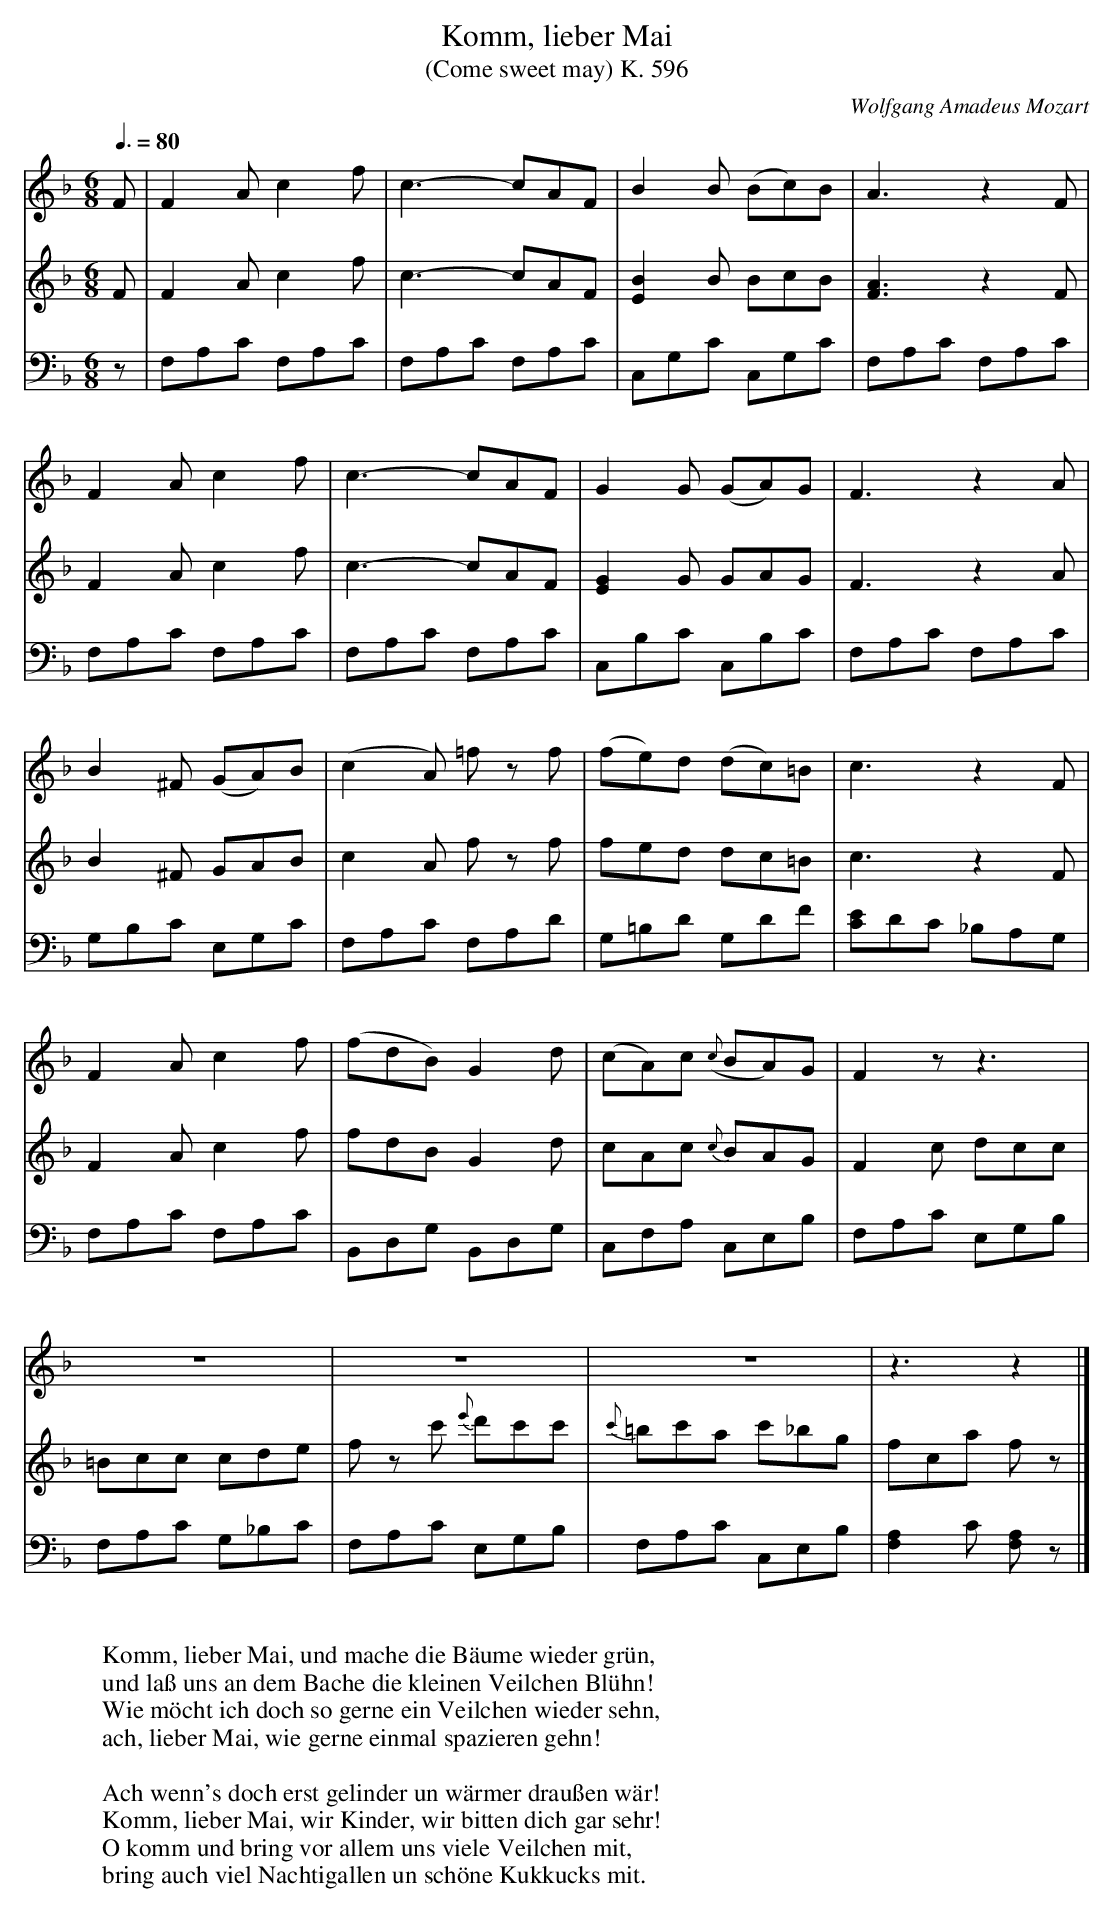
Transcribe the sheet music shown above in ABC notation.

X:1
T:Komm, lieber Mai
T:(Come sweet may) K. 596
C:Wolfgang Amadeus Mozart
V:1 Program 1 71 %Clarinet
V:2 Program 2 0 %Piano
V:3 Program 2 0 bass %Piano
M:6/8
L:1/8
Q:3/8=80
K:F
V:1
F|F2Ac2f|c3-cAF|B2B (Bc)B|A3 z2 F|
V:2
F|F2Ac2f|c3-cAF|[E2B2]B BcB|[F3A3] z2 F|
V:3
z|F,A,C F,A,C|F,A,C F,A,C|C,G,C C,G,C|F,A,C F,A,C|
V:1
F2Ac2f|c3-cAF|G2G (GA)G|F3 z2 A|
V:2
F2A c2f|c3-cAF|[E2G2]G GAG|F3z2A|
V:3
F,A,C F,A,C|F,A,C F,A,C|C,B,C C,B,C|F,A,C F,A,C|
V:1
B2 ^F (GA)B|(c2A) =f z f|(fe)d (dc)=B|c3 z2 F|
V:2
B2^F GAB|c2A f z f|fed dc=B|c3 z2 F|
V:3
G,B,C E,G,C|F,A,C F,A,D|G,=B,D G,DF|[CE]DC _B,A,G,|
V:1
F2Ac2f|(fdB)G2d|(cA)c ({c}BA)G|F2 z z3|
V:2
F2Ac2f|fdBG2d|cAc {c}BAG|F2 c dcc|
V:3
F,A,C F,A,C|B,,D,G, B,,D,G,|C,F,A, C,E,B,|F,A,C E,G,B,|
V:1
z6|z6|z6|z3 z2|]
V:2
=Bcc cde|f z c' {e'}d'c'c'|{c'}=bc'a c'_bg|fca f z|]
V:3
F,A,C G,_B,C|F,A,C E,G,B,|F,A,C C,E,B,|[F,2A,2]C [F,A,] z|]
W:
W:Komm, lieber Mai, und mache die Bäume wieder grün,
W:und laß uns an dem Bache die kleinen Veilchen Blühn!
W:Wie möcht ich doch so gerne ein Veilchen wieder sehn,
W:ach, lieber Mai, wie gerne einmal spazieren gehn!
W:
W:Ach wenn's doch erst gelinder un wärmer draußen wär!
W:Komm, lieber Mai, wir Kinder, wir bitten dich gar sehr!
W:O komm und bring vor allem uns viele Veilchen mit,
W:bring auch viel Nachtigallen un schöne Kukkucks mit.
